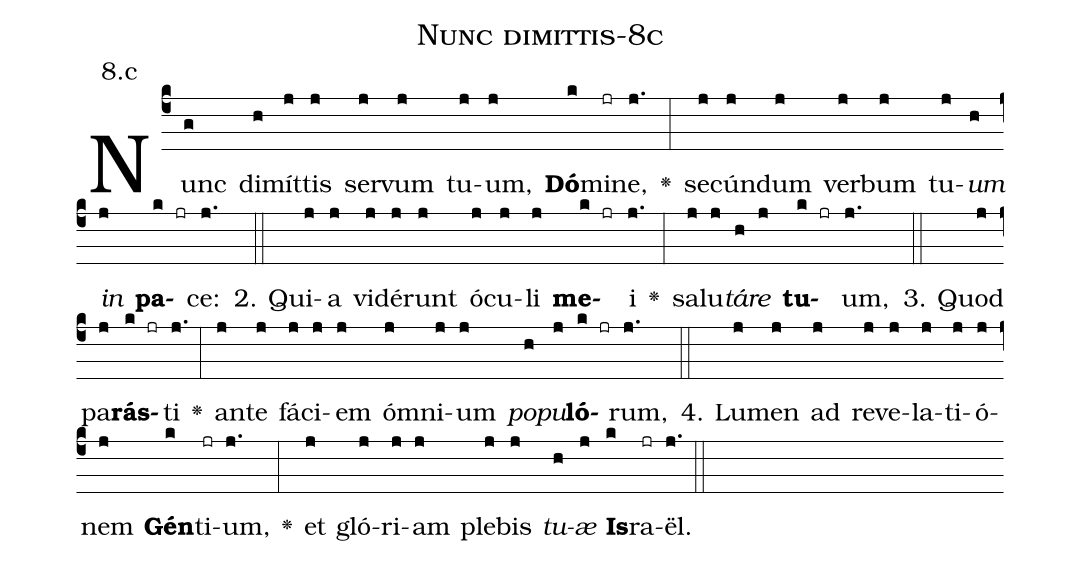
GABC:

name: Nunc dimittis-8c;
annotation: 8.c;
%%
(c4)Nunc(g) di(h)mít(j)tis(j) ser(j)vum(j) tu(j)um,(j) <b>Dó</b>(k)mi(jr)ne,(j.) <v>\greheightstar</v>(:) se(j)cún(j)dum(j) ver(j)bum(j) tu(j)<i>um</i>(h) <i>in</i>(j) <b>pa</b>(k jr)ce:(j.) (::)
2. Qui(j)a(j) vi(j)dé(j)runt(j) ó(j)cu(j)li(j) <b>me</b>(k jr)i(j.) <v>\greheightstar</v>(:) sa(j)lu(j)<i>tá</i>(h)<i>re</i>(j) <b>tu</b>(k jr)um,(j.) (::)
3. Quod(j) pa(j)<b>rás</b>(k jr)ti(j.) <v>\greheightstar</v>(:) an(j)te(j) fá(j)ci(j)em(j) óm(j)ni(j)um(j) <i>po</i>(h)<i>pu</i>(j)<b>ló</b>(k jr)rum,(j.) (::)
4. Lu(j)men(j) ad(j) re(j)ve(j)la(j)ti(j)ó(j)nem(j) <b>Gén</b>(k)ti(jr)um,(j.) <v>\greheightstar</v>(:) et(j) gló(j)ri(j)am(j) ple(j)bis(j) <i>tu</i>(h)<i>æ</i>(j) <b>Is</b>(k)ra(jr)ël.(j.) (::)
